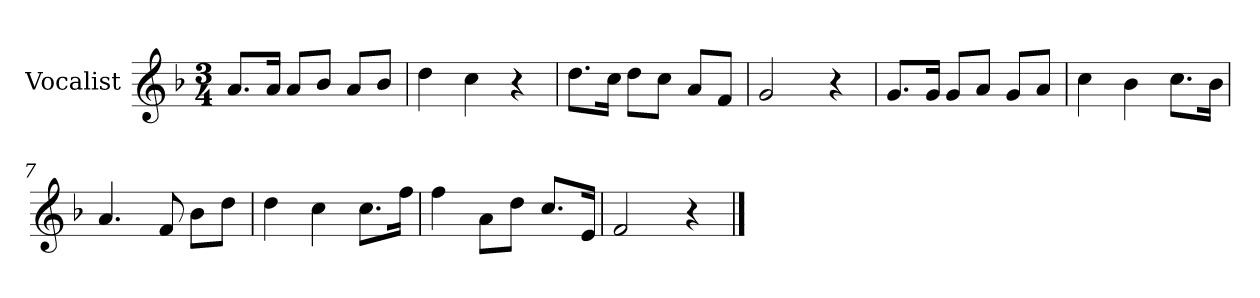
**kern
*part1
*staff1
*I"Vocalist
*k[b-]
*F:
*M3/4
=1
8.aL
16aJk
8aL
8b-J
8aL
8b-J
=2
4dd
4cc
4r
=3
8.ddL
16ccJk
8ddL
8ccJ
8aL
8fJ
=4
2g
4r
=5
8.gL
16gJk
8gL
8aJ
8gL
8aJ
=6
4cc
4b-
8.ccL
16b-Jk
=7
4.a
8f
8b-L
8ddJ
=8
4dd
4cc
8.ccL
16ffJk
=9
4ff
8aL
8ddJ
8.ccL
16eJk
=10
2f
4r
==
*-
